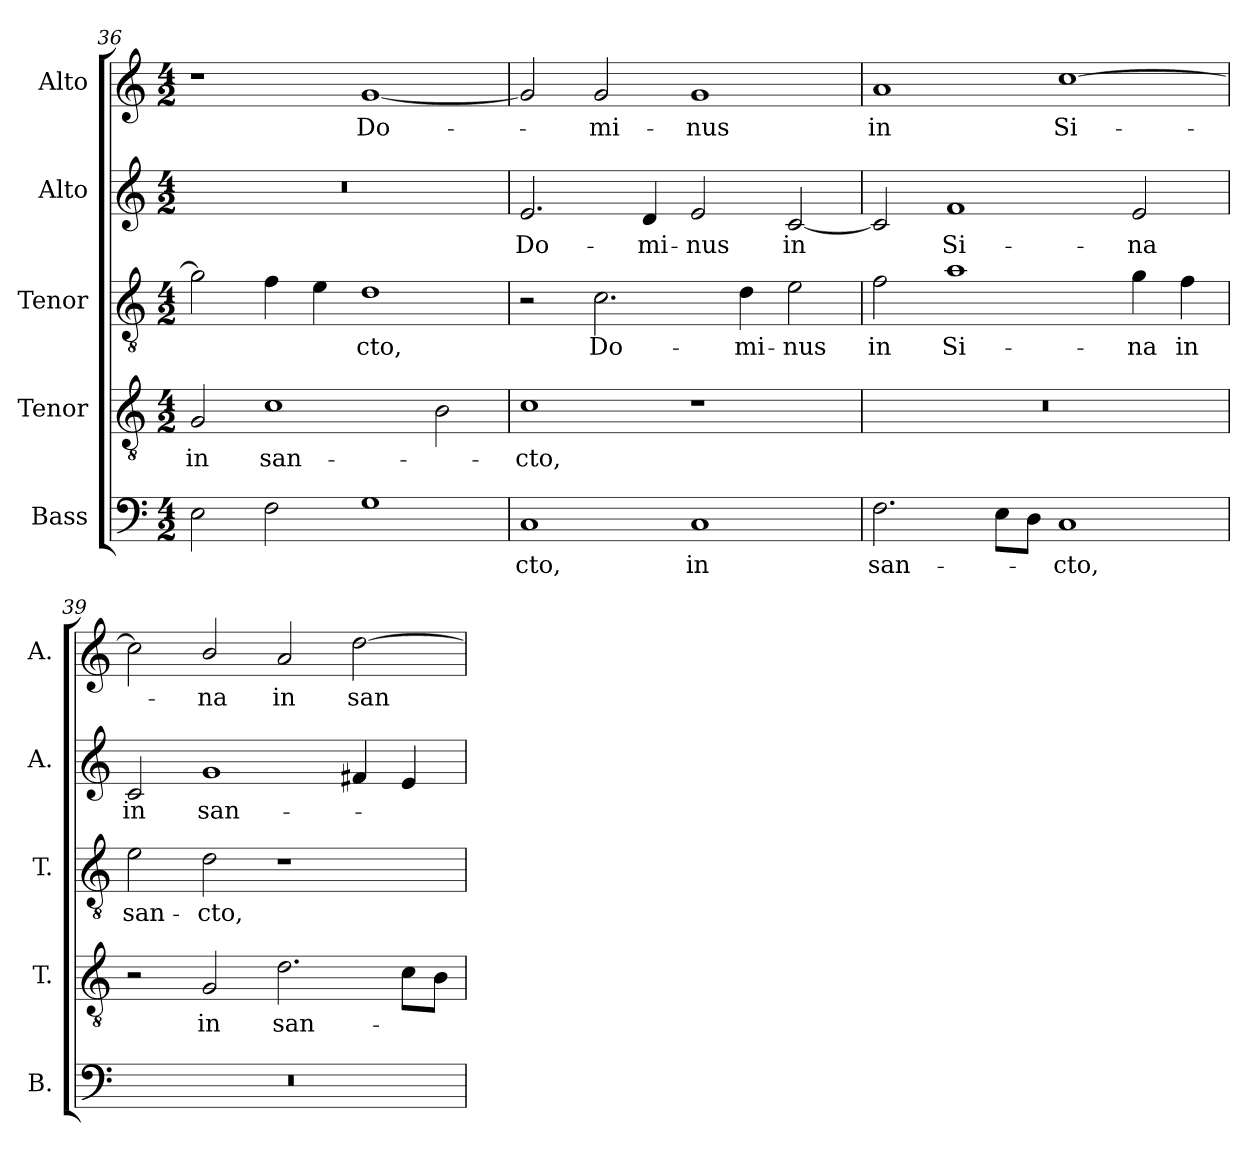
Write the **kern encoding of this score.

**kern	**text	**kern	**text	**kern	**text	**kern	**text	**kern	**text
*part5	*part5	*part4	*part4	*part3	*part3	*part2	*part2	*part1	*part1
*staff5	*staff5	*staff4	*staff4	*staff3	*staff3	*staff2	*staff2	*staff1	*staff1
*I"Bass	*	*I"Tenor	*	*I"Tenor	*	*I"Alto	*	*I"Alto	*
*I'B.	*	*I'T.	*	*I'T.	*	*I'A.	*	*I'A.	*
*clefF4	*	*clefGv2	*	*clefGv2	*	*clefG2	*	*clefG2	*
*	*	*ITrd7c12	*	*ITrd7c12	*	*	*	*	*
*k[]	*	*k[]	*	*k[]	*	*k[]	*	*k[]	*
*C:	*	*C:	*	*C:	*	*C:	*	*C:	*
*M4/2	*	*M4/2	*	*M4/2	*	*M4/2	*	*M4/2	*
=36	=36	=36	=36	=36	=36	=36	=36	=36	=36
!	!	!	!LO:LY:b:color=#000000	!	!	!LO:N:vis=1	!	!	!
2Ei\	.	2GGi/	in	2Gi\]	.	0r	.	1r	.
!	!	!	!LO:LY:b:color=#000000	!	!	!	!	!	!
2Fi\	.	1Ci	san-	4Fi\	.	.	.	.	.
.	.	.	.	4Ei\	.	.	.	.	.
!	!	!	!	!	!LO:LY:b:color=#000000	!	!	!	!
!	!	!	!	!	!	!	!	!	!LO:LY:b:color=#000000
1Gi	.	.	.	1Di	-cto,	.	.	[1gi	Do-
.	.	2BBi\	.	.	.	.	.	.	.
!!LO:LB:g=z
=37	=37	=37	=37	=37	=37	=37	=37	=37	=37
!	!LO:LY:b:color=#000000	!	!	!	!	!	!	!	!
!	!	!	!LO:LY:b:color=#000000	!	!	!	!	!	!
!	!	!	!	!	!	!	!LO:LY:b:color=#000000	!	!
1Ci	-cto,	1Ci	-cto,	2r	.	2.ei/	Do-	2gi/]	.
!	!	!	!	!	!LO:LY:b:color=#000000	!	!	!	!
!	!	!	!	!	!	!	!	!	!LO:LY:b:color=#000000
.	.	.	.	2.Ci\	Do-	.	.	2gi/	-mi-
!	!	!	!	!	!	!	!LO:LY:b:color=#000000	!	!
.	.	.	.	.	.	4di/	-mi-	.	.
!	!LO:LY:b:color=#000000	!	!	!	!	!	!	!	!
!	!	!	!	!	!	!	!LO:LY:b:color=#000000	!	!
!	!	!	!	!	!	!	!	!	!LO:LY:b:color=#000000
1Ci	in	1r	.	.	.	2ei/	-nus	1gi	-nus
!	!	!	!	!	!LO:LY:b:color=#000000	!	!	!	!
.	.	.	.	4Di\	-mi-	.	.	.	.
!	!	!	!	!	!LO:LY:b:color=#000000	!	!	!	!
!	!	!	!	!	!	!	!LO:LY:b:color=#000000	!	!
.	.	.	.	2Ei\	-nus	[2ci/	in	.	.
=38	=38	=38	=38	=38	=38	=38	=38	=38	=38
!	!LO:LY:b:color=#000000	!LO:N:vis=1	!	!	!	!	!	!	!
!	!	!	!	!	!LO:LY:b:color=#000000	!	!	!	!
!	!	!	!	!	!	!	!	!	!LO:LY:b:color=#000000
2.Fi\	san-	0r	.	2Fi\	in	2ci/]	.	1ai	in
!	!	!	!	!	!LO:LY:b:color=#000000	!	!	!	!
!	!	!	!	!	!	!	!LO:LY:b:color=#000000	!	!
.	.	.	.	1Ai	Si-	1fi	Si-	.	.
8Ei\L	.	.	.	.	.	.	.	.	.
8Di\J	.	.	.	.	.	.	.	.	.
!	!LO:LY:b:color=#000000	!	!	!	!	!	!	!	!
!	!	!	!	!	!	!	!	!	!LO:LY:b:color=#000000
1Ci	-cto,	.	.	.	.	.	.	[1cci	Si-
!	!	!	!	!	!LO:LY:b:color=#000000	!	!	!	!
!	!	!	!	!	!	!	!LO:LY:b:color=#000000	!	!
.	.	.	.	4Gi\	-na	2ei/	-na	.	.
!	!	!	!	!	!LO:LY:b:color=#000000	!	!	!	!
.	.	.	.	4Fi\	in	.	.	.	.
=39	=39	=39	=39	=39	=39	=39	=39	=39	=39
!LO:N:vis=1	!	!	!	!	!	!	!	!	!
!	!	!	!	!	!LO:LY:b:color=#000000	!	!	!	!
!	!	!	!	!	!	!	!LO:LY:b:color=#000000	!	!
0r	.	2r	.	2Ei\	san-	2ci/	in	2cci\]	.
!	!	!	!LO:LY:b:color=#000000	!	!	!	!	!	!
!	!	!	!	!	!LO:LY:b:color=#000000	!	!	!	!
!	!	!	!	!	!	!	!LO:LY:b:color=#000000	!	!
!	!	!	!	!	!	!	!	!	!LO:LY:b:color=#000000
.	.	2GGi/	in	2Di\	-cto,	1gi	san-	2bi/	-na
!	!	!	!LO:LY:b:color=#000000	!	!	!	!	!	!
!	!	!	!	!	!	!	!	!	!LO:LY:b:color=#000000
.	.	2.Di\	san-	1r	.	.	.	2ai/	in
!	!	!	!	!	!	!	!	!	!LO:LY:b:color=#000000
.	.	.	.	.	.	4f#Xi/	.	[2ddi\	san-
.	.	8Ci\L	.	.	.	4ei/	.	.	.
.	.	8BBi\J	.	.	.	.	.	.	.
=	=	=	=	=	=	=	=	=	=
*-	*-	*-	*-	*-	*-	*-	*-	*-	*-
